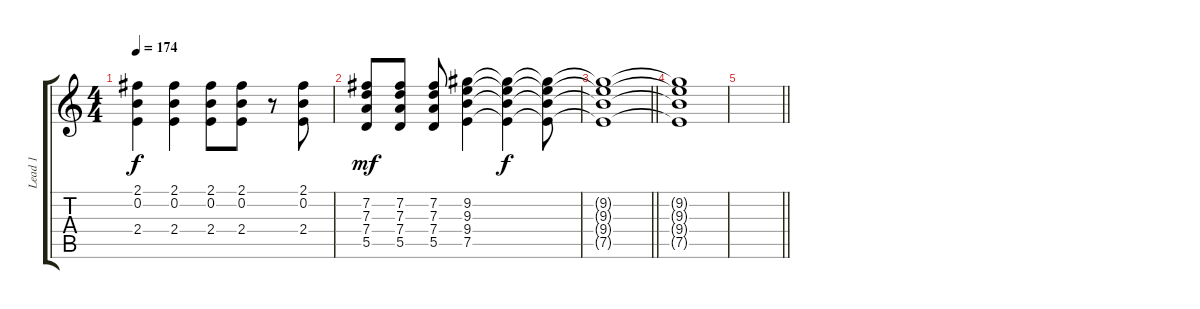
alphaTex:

\track ("Lead 1" "Lead 1") {instrument distortionguitar}
\staff {score tabs}
\tuning (E4 B3 G3 D3 A2 E2) {hide}
\ts (4 4)
\tempo 174
\clef g2
\ks c
(2.1 0.2 2.4).4{dy f} (2.1 0.2 2.4).4 (2.1 0.2 2.4).8 (2.1 0.2 2.4).8 r.8 (2.1 0.2 2.4).8 |
(7.2 7.3 7.4 5.5).8{dy mf} (7.2 7.3 7.4 5.5).8 (7.2 7.3 7.4 5.5).8 (9.2 9.3 9.4 7.5).4 (9.2{t} 9.3{t} 9.4{t} 7.5{t}).4{dy f} (9.2{t} 9.3{t} 9.4{t} 7.5{t}).8 |
\barLineRight lightlight
(9.2{t} 9.3{t} 9.4{t} 7.5{t}).1 |
(9.2{t} 9.3{t} 9.4{t} 7.5{t}).1 |
\barLineRight lightlight
